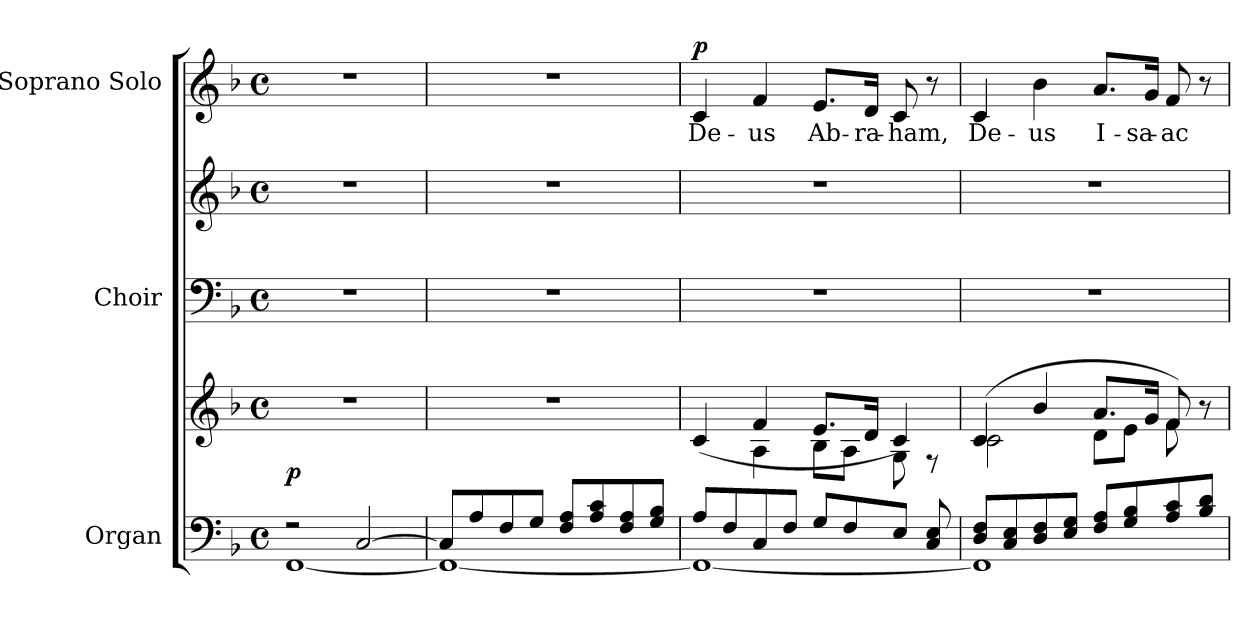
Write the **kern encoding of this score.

**kern	**kern	**dynam	**kern	**kern	**kern	**text	**dynam
*part3	*part3	*part3	*part2	*part2	*part1	*part1	*part1
*staff5	*staff4	*staff4/5	*staff3	*staff2	*staff1	*staff1	*staff1
*I"Organ	*	*	*I"Choir	*	*I"Soprano Solo	*	*
*	*	*	*	*	*I'S. Solo	*	*
!!LO:PB:g=z
*clefF4	*clefG2	*	*clefF4	*clefG2	*clefG2	*	*
*k[b-]	*k[b-]	*	*k[b-]	*k[b-]	*k[b-]	*	*
*F:	*F:	*	*F:	*F:	*F:	*	*
*M4/4	*M4/4	*	*M4/4	*M4/4	*M4/4	*	*
*met(c)	*met(c)	*	*met(c)	*met(c)	*met(c)	*	*
*MM64	*MM64	*	*MM64	*MM64	*MM64	*	*
=1	=1	=1	=1	=1	=1	=1	=1
*^	*	*	*	*	*	*	*
2r	[1FFi	1r	p	1r	1r	1r	.	.
[2Ci/	.	.	.	.	.	.	.	.
=2	=2	=2	=2	=2	=2	=2	=2	=2
8Ci/L]	1FFi_	1r	.	1r	1r	1r	.	.
8Ai/	.	.	.	.	.	.	.	.
8Fi/	.	.	.	.	.	.	.	.
8Gi/J	.	.	.	.	.	.	.	.
8Fi/ 8AiL	.	.	.	.	.	.	.	.
8Ai/ 8ci	.	.	.	.	.	.	.	.
8Fi/ 8Ai	.	.	.	.	.	.	.	.
8Gi/ 8B-iJ	.	.	.	.	.	.	.	.
=3	=3	=3	=3	=3	=3	=3	=3	=3
*	*	*^	*	*	*	*	*	*
!	!	!	!	!	!	!	!	!LO:LY:b:color=#000000	!
8Ai/L	1FFi_	(4ci/	4ryy	.	1r	1r	4ci/	De-	p
8Fi/	.	.	.	.	.	.	.	.	.
!	!	!	!	!	!	!	!	!LO:LY:b:color=#000000	!
8Ci/	.	4fi/	4Ai\	.	.	.	4fi/	-us	.
8Fi/J	.	.	.	.	.	.	.	.	.
!	!	!	!	!	!	!	!	!LO:LY:b:color=#000000	!
8Gi/L	.	8.ei/L	8B-i\L	.	.	.	8.ei/L	Ab-	.
8Fi/	.	.	8Ai\J	.	.	.	.	.	.
!	!	!	!	!	!	!	!	!LO:LY:b:color=#000000	!
.	.	16di/Jk	.	.	.	.	16di/Jk	-ra-	.
!	!	!	!	!	!	!	!	!LO:LY:b:color=#000000	!
8Ei/J	.	4ci/)	8Gi\	.	.	.	8ci/	-ham,	.
8Ci/ 8Ei	.	.	8r	.	.	.	8r	.	.
=4	=4	=4	=4	=4	=4	=4	=4	=4	=4
!	!	!	!	!	!	!	!	!LO:LY:b:color=#000000	!
8Di/ 8FiL	1FFi]	(4ci/	2ci\	.	1r	1r	4ci/	De-	.
8Ci/ 8Ei	.	.	.	.	.	.	.	.	.
!	!	!	!	!	!	!	!	!LO:LY:b:color=#000000	!
8Di/ 8Fi	.	4b-i/	.	.	.	.	4b-i\	-us	.
8Ei/ 8GiJ	.	.	.	.	.	.	.	.	.
!	!	!	!	!	!	!	!	!LO:LY:b:color=#000000	!
8Fi/ 8AiL	.	8.ai/L	8di\L	.	.	.	8.ai/L	I-	.
8Gi/ 8B-i	.	.	8ei\J	.	.	.	.	.	.
!	!	!	!	!	!	!	!	!LO:LY:b:color=#000000	!
.	.	16gi/Jk	.	.	.	.	16gi/Jk	-sa-	.
!	!	!	!	!	!	!	!	!LO:LY:b:color=#000000	!
8Ai/ 8ci	.	8fi/)	8fi\	.	.	.	8fi/	-ac	.
8B-i/ 8diJ	.	8r	8ryy	.	.	.	8r	.	.
*v	*v	*	*	*	*	*	*	*	*
*	*v	*v	*	*	*	*	*	*
=	=	=	=	=	=	=	=
*-	*-	*-	*-	*-	*-	*-	*-
